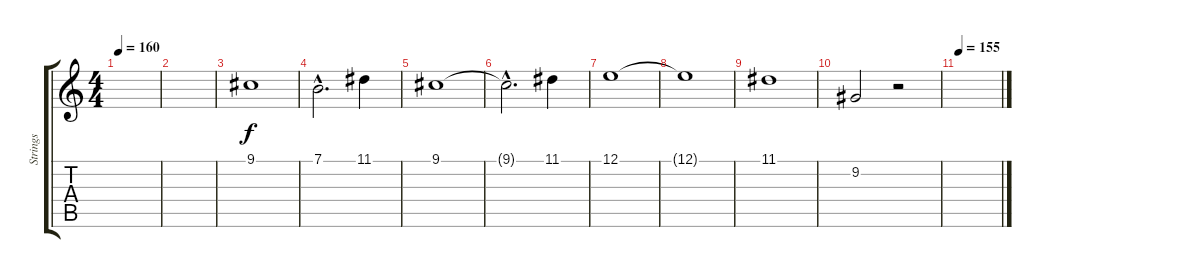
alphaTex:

\track ("Strings" "Strings") {instrument violin}
\staff {score tabs}
\tuning (E4 B3 G3 D3 A2 E2) {hide}
\ts (4 4)
\tempo 160
\clef g2
\ks c
|
|
9.1.1 |
7.1{hac}.2{d} 11.1.4 |
9.1.1 |
9.1{hac t}.2{d} 11.1.4 |
12.1.1 |
12.1{t}.1 |
11.1.1 |
9.2.2 r.2 |
\tempo 155
